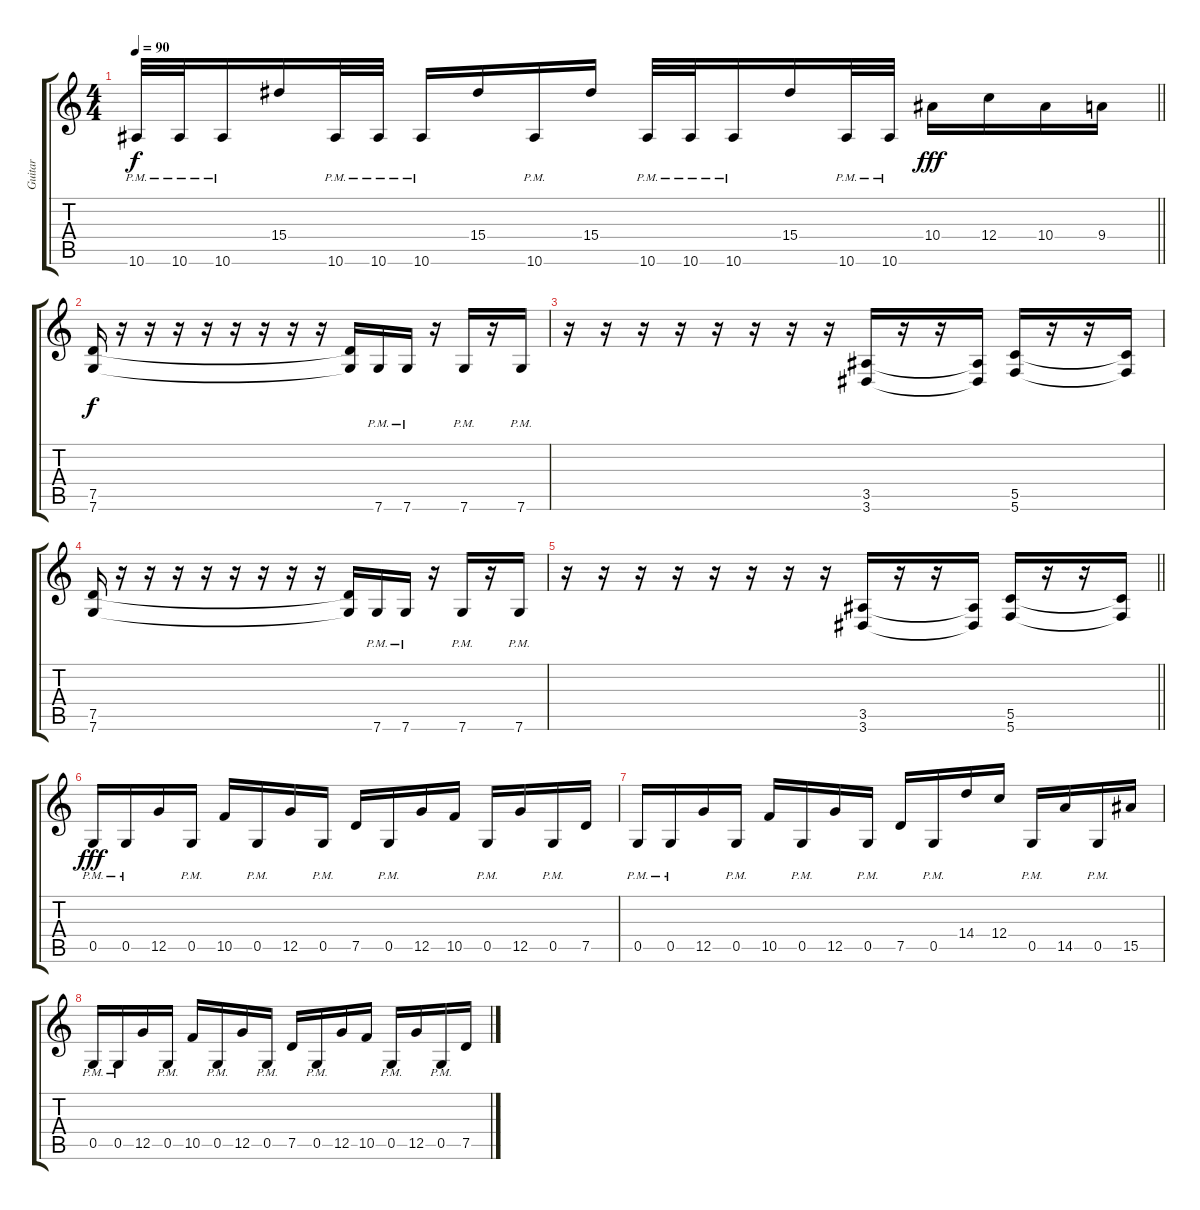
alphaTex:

\track ("Guitar" "Guitar") {instrument distortionguitar}
\staff {score tabs}
\tuning (D4 A3 F3 C3 G2 C2) {hide}
\ts (4 4)
\tempo 90
\clef g2
\barLineRight lightlight
\ks c
10.6{pm}.32{dy f} 10.6{pm}.32 10.6{pm}.16 15.4.16 10.6{pm}.32 10.6{pm}.32 10.6{pm}.16 15.4.16 10.6{pm}.16 15.4.16 10.6{pm}.32 10.6{pm}.32 10.6{pm}.16 15.4.16 10.6{pm}.32 10.6{pm}.32 10.4.16{dy fff} 12.4.16 10.4.16 9.4.16 |
\section ("" "")
(7.5 7.6).16{dy f volume 13 balance 8} r.16 r.16 r.16 r.16 r.16 r.16 r.16 r.16 (7.5{t} 7.6{t}).16 7.6{pm}.16 7.6{pm}.16 r.16 7.6{pm}.16 r.16 7.6{pm}.16 |
r.16 r.16 r.16 r.16 r.16 r.16 r.16 r.16 (3.5 3.6).16 r.16 r.16 (3.5{t} 3.6{t}).16 (5.5 5.6).16 r.16 r.16 (5.5{t} 5.6{t}).16 |
(7.5 7.6).16 r.16 r.16 r.16 r.16 r.16 r.16 r.16 r.16 (7.5{t} 7.6{t}).16 7.6{pm}.16 7.6{pm}.16 r.16 7.6{pm}.16 r.16 7.6{pm}.16 |
\barLineRight lightlight
r.16 r.16 r.16 r.16 r.16 r.16 r.16 r.16 (3.5 3.6).16 r.16 r.16 (3.5{t} 3.6{t}).16 (5.5 5.6).16 r.16 r.16 (5.5{t} 5.6{t}).16 |
\section ("" "")
0.5{pm}.16{dy fff volume 13 balance 16} 0.5{pm}.16 12.5.16 0.5{pm}.16 10.5.16 0.5{pm}.16 12.5.16 0.5{pm}.16 7.5.16 0.5{pm}.16 12.5.16 10.5.16 0.5{pm}.16 12.5.16 0.5{pm}.16 7.5.16 |
0.5{pm}.16 0.5{pm}.16 12.5.16 0.5{pm}.16 10.5.16 0.5{pm}.16 12.5.16 0.5{pm}.16 7.5.16 0.5{pm}.16 14.4.16 12.4.16 0.5{pm}.16 14.5.16 0.5{pm}.16 15.5.16 |
0.5{pm}.16 0.5{pm}.16 12.5.16 0.5{pm}.16 10.5.16 0.5{pm}.16 12.5.16 0.5{pm}.16 7.5.16 0.5{pm}.16 12.5.16 10.5.16 0.5{pm}.16 12.5.16 0.5{pm}.16 7.5.16
